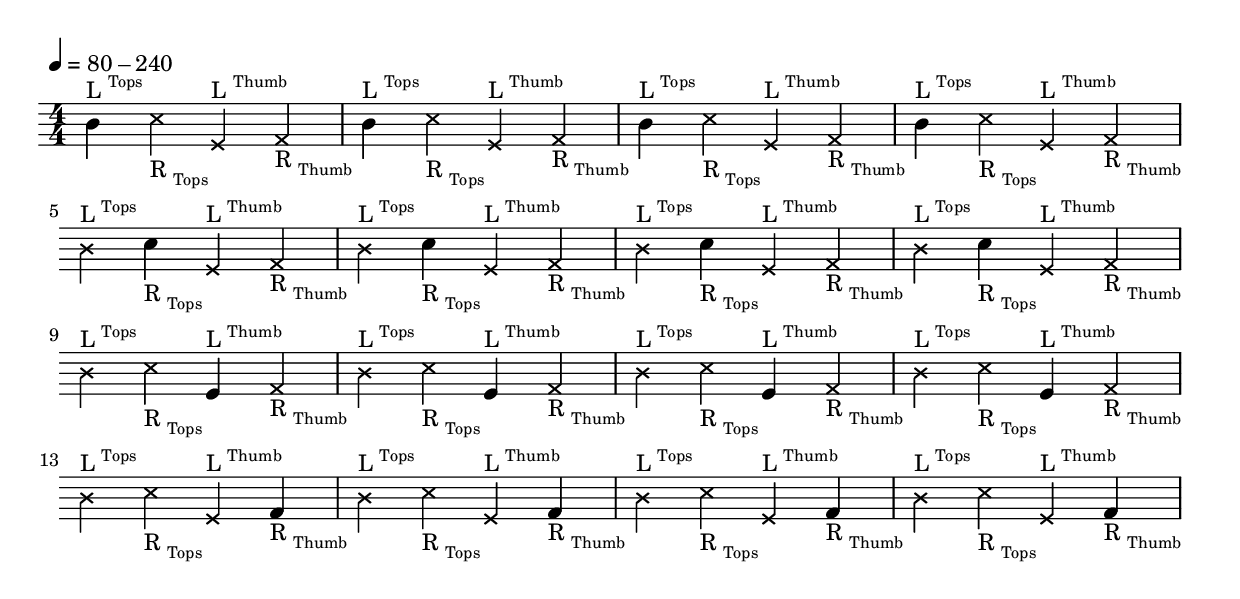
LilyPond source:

\version "2.24.1"
\include "../../global.ly"

\layout {
  indent = -3.5
}

\relative {
  \defaultScoreSettings
  \tempo 4 = 80 - 240
  \time 4/4

  \rimNote

  \repeat unfold 4 { \once \defaultNote b'4^\LTopsTop                    c_\RTopsBtm                    e,^\LThumbTop                    f_\RThumbBtm } \break
  \repeat unfold 4 {                     b4^\LTopsTop \once \defaultNote c_\RTopsBtm                    e,^\LThumbTop                    f_\RThumbBtm } \break
  \repeat unfold 4 {                     b4^\LTopsTop                    c_\RTopsBtm \once \defaultNote e,^\LThumbTop                    f_\RThumbBtm } \break
  \repeat unfold 4 {                     b4^\LTopsTop                    c_\RTopsBtm                    e,^\LThumbTop \once \defaultNote f_\RThumbBtm } \break

  \resetNoteHead
}